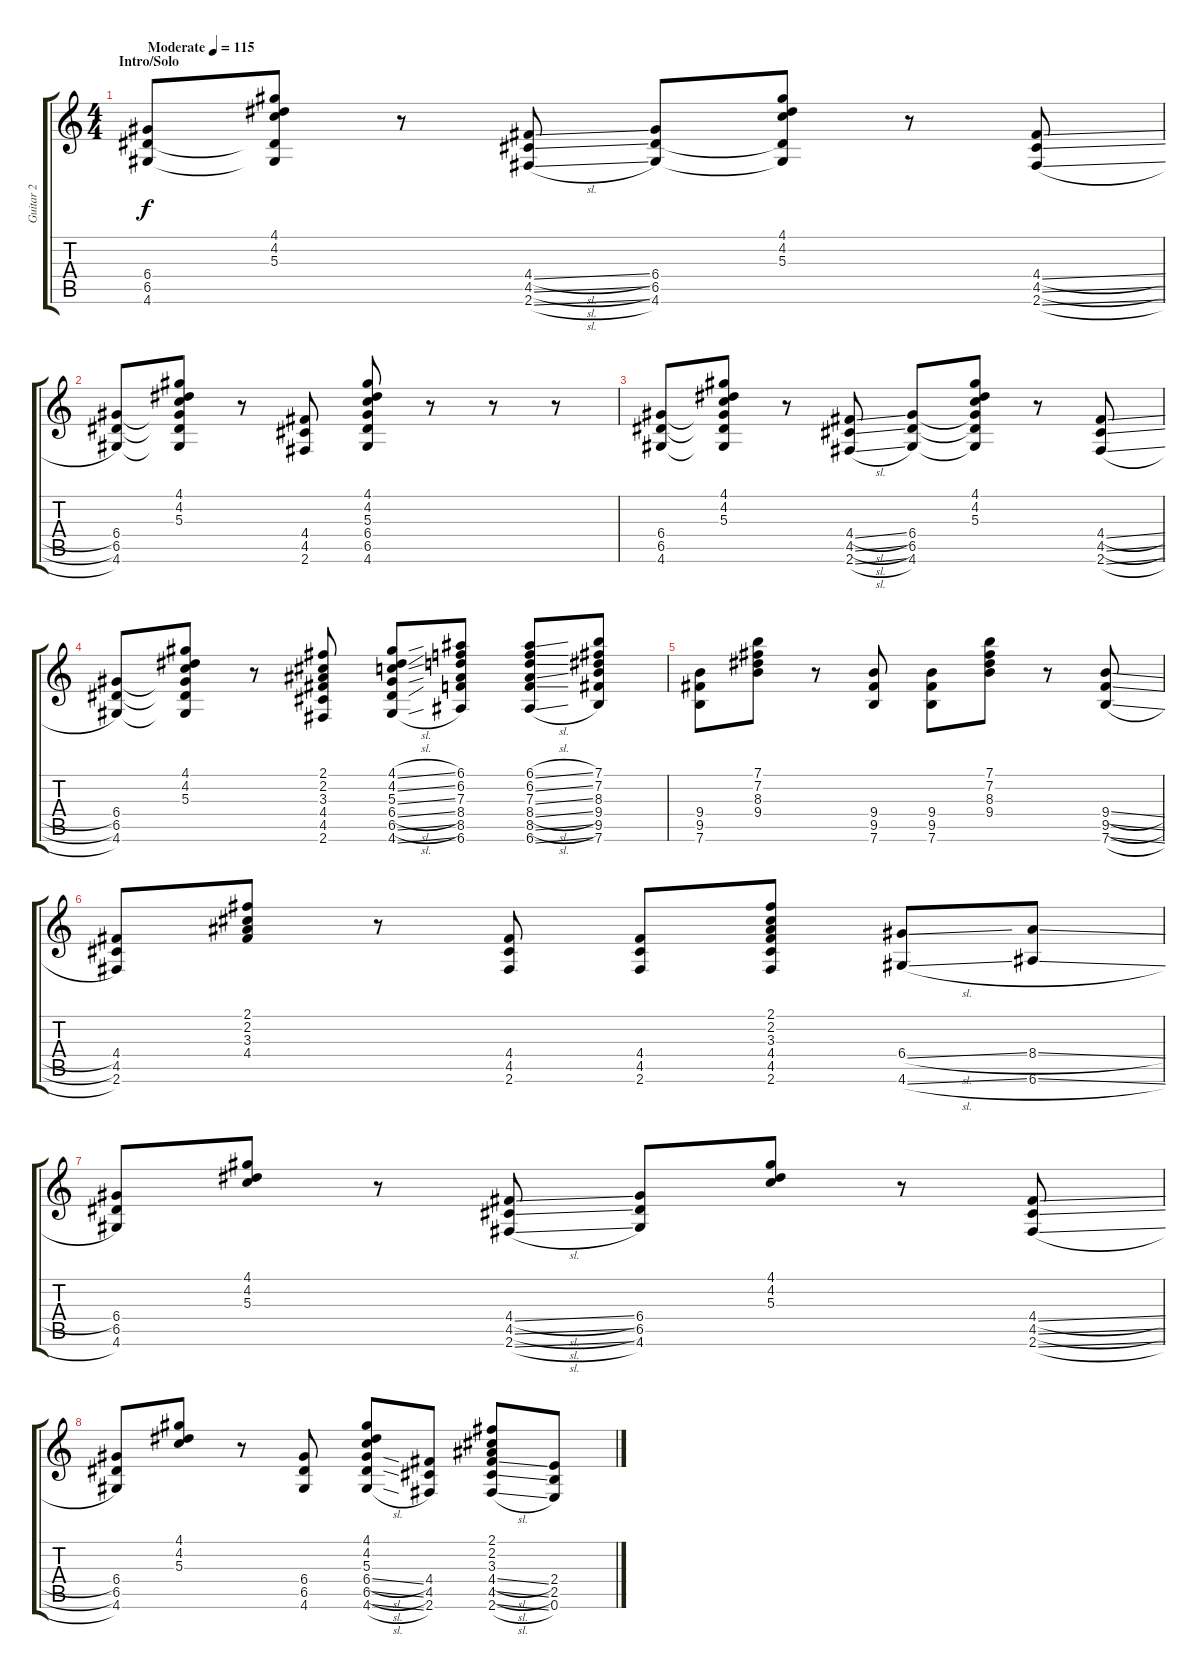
\track ("Guitar 2" "Guitar 2") {instrument overdrivenguitar}
\staff {score tabs}
\tuning (E4 B3 G3 D3 A2 E2) {hide}
\ts (4 4)
\section ("" "Intro/Solo")
\tempo (115 "Moderate")
\clef g2
\ks c
(6.4 6.5 4.6).8{dy f instrument overdrivenguitar} (4.1 4.2 5.3 6.5{t} 4.6{t}).8 r.8 (4.4{sl} 4.5{sl} 2.6{sl}).8 (6.4 6.5 4.6).8 (4.1 4.2 5.3 6.5{t} 4.6{t}).8 r.8 (4.4{sl} 4.5{sl} 2.6{sl}).8 |
(6.4 6.5 4.6).8 (4.1 4.2 5.3 6.4{t} 6.5{t} 4.6{t}).8 r.8 (4.4 4.5 2.6).8 (4.1 4.2 5.3 6.4 6.5 4.6).8 r.8 r.8 r.8 |
(6.4 6.5 4.6).8 (4.1 4.2 5.3 6.4{t} 6.5{t} 4.6{t}).8 r.8 (4.4{sl} 4.5{sl} 2.6{sl}).8 (6.4 6.5 4.6).8 (4.1 4.2 5.3 6.4{t} 6.5{t} 4.6{t}).8 r.8 (4.4{sl} 4.5{sl} 2.6{sl}).8 |
(6.4 6.5 4.6).8 (4.1 4.2 5.3 6.4{t} 6.5{t} 4.6{t}).8 r.8 (2.1 2.2 3.3 4.4 4.5 2.6).8 (4.1{sl} 4.2{sl} 5.3{sl} 6.4{sl} 6.5{sl} 4.6{sl}).8 (6.1 6.2 7.3 8.4 8.5 6.6).8 (6.1{sl} 6.2{sl} 7.3{sl} 8.4{sl} 8.5{sl} 6.6{sl}).8 (7.1 7.2 8.3 9.4 9.5 7.6).8 |
(9.4 9.5 7.6).8 (7.1 7.2 8.3 9.4).8 r.8 (9.4 9.5 7.6).8 (9.4 9.5 7.6).8 (7.1 7.2 8.3 9.4).8 r.8 (9.4{sl} 9.5{sl} 7.6{sl}).8 |
(4.4 4.5 2.6).8 (2.1 2.2 3.3 4.4).8 r.8 (4.4 4.5 2.6).8 (4.4 4.5 2.6).8 (2.1 2.2 3.3 4.4 4.5 2.6).8 (6.4{sl} 4.6{sl}).8 (8.4{sl} 6.6{sl}).8 |
(6.4 6.5 4.6).8 (4.1 4.2 5.3).8 r.8 (4.4{sl} 4.5{sl} 2.6{sl}).8 (6.4 6.5 4.6).8 (4.1 4.2 5.3).8 r.8 (4.4{sl} 4.5{sl} 2.6{sl}).8 |
(6.4 6.5 4.6).8 (4.1 4.2 5.3).8 r.8 (6.4 6.5 4.6).8 (4.1 4.2 5.3 6.4{sl} 6.5{sl} 4.6{sl}).8 (4.4 4.5 2.6).8 (2.1 2.2 3.3 4.4{sl} 4.5{sl} 2.6{sl}).8 (2.4 2.5 0.6).8
